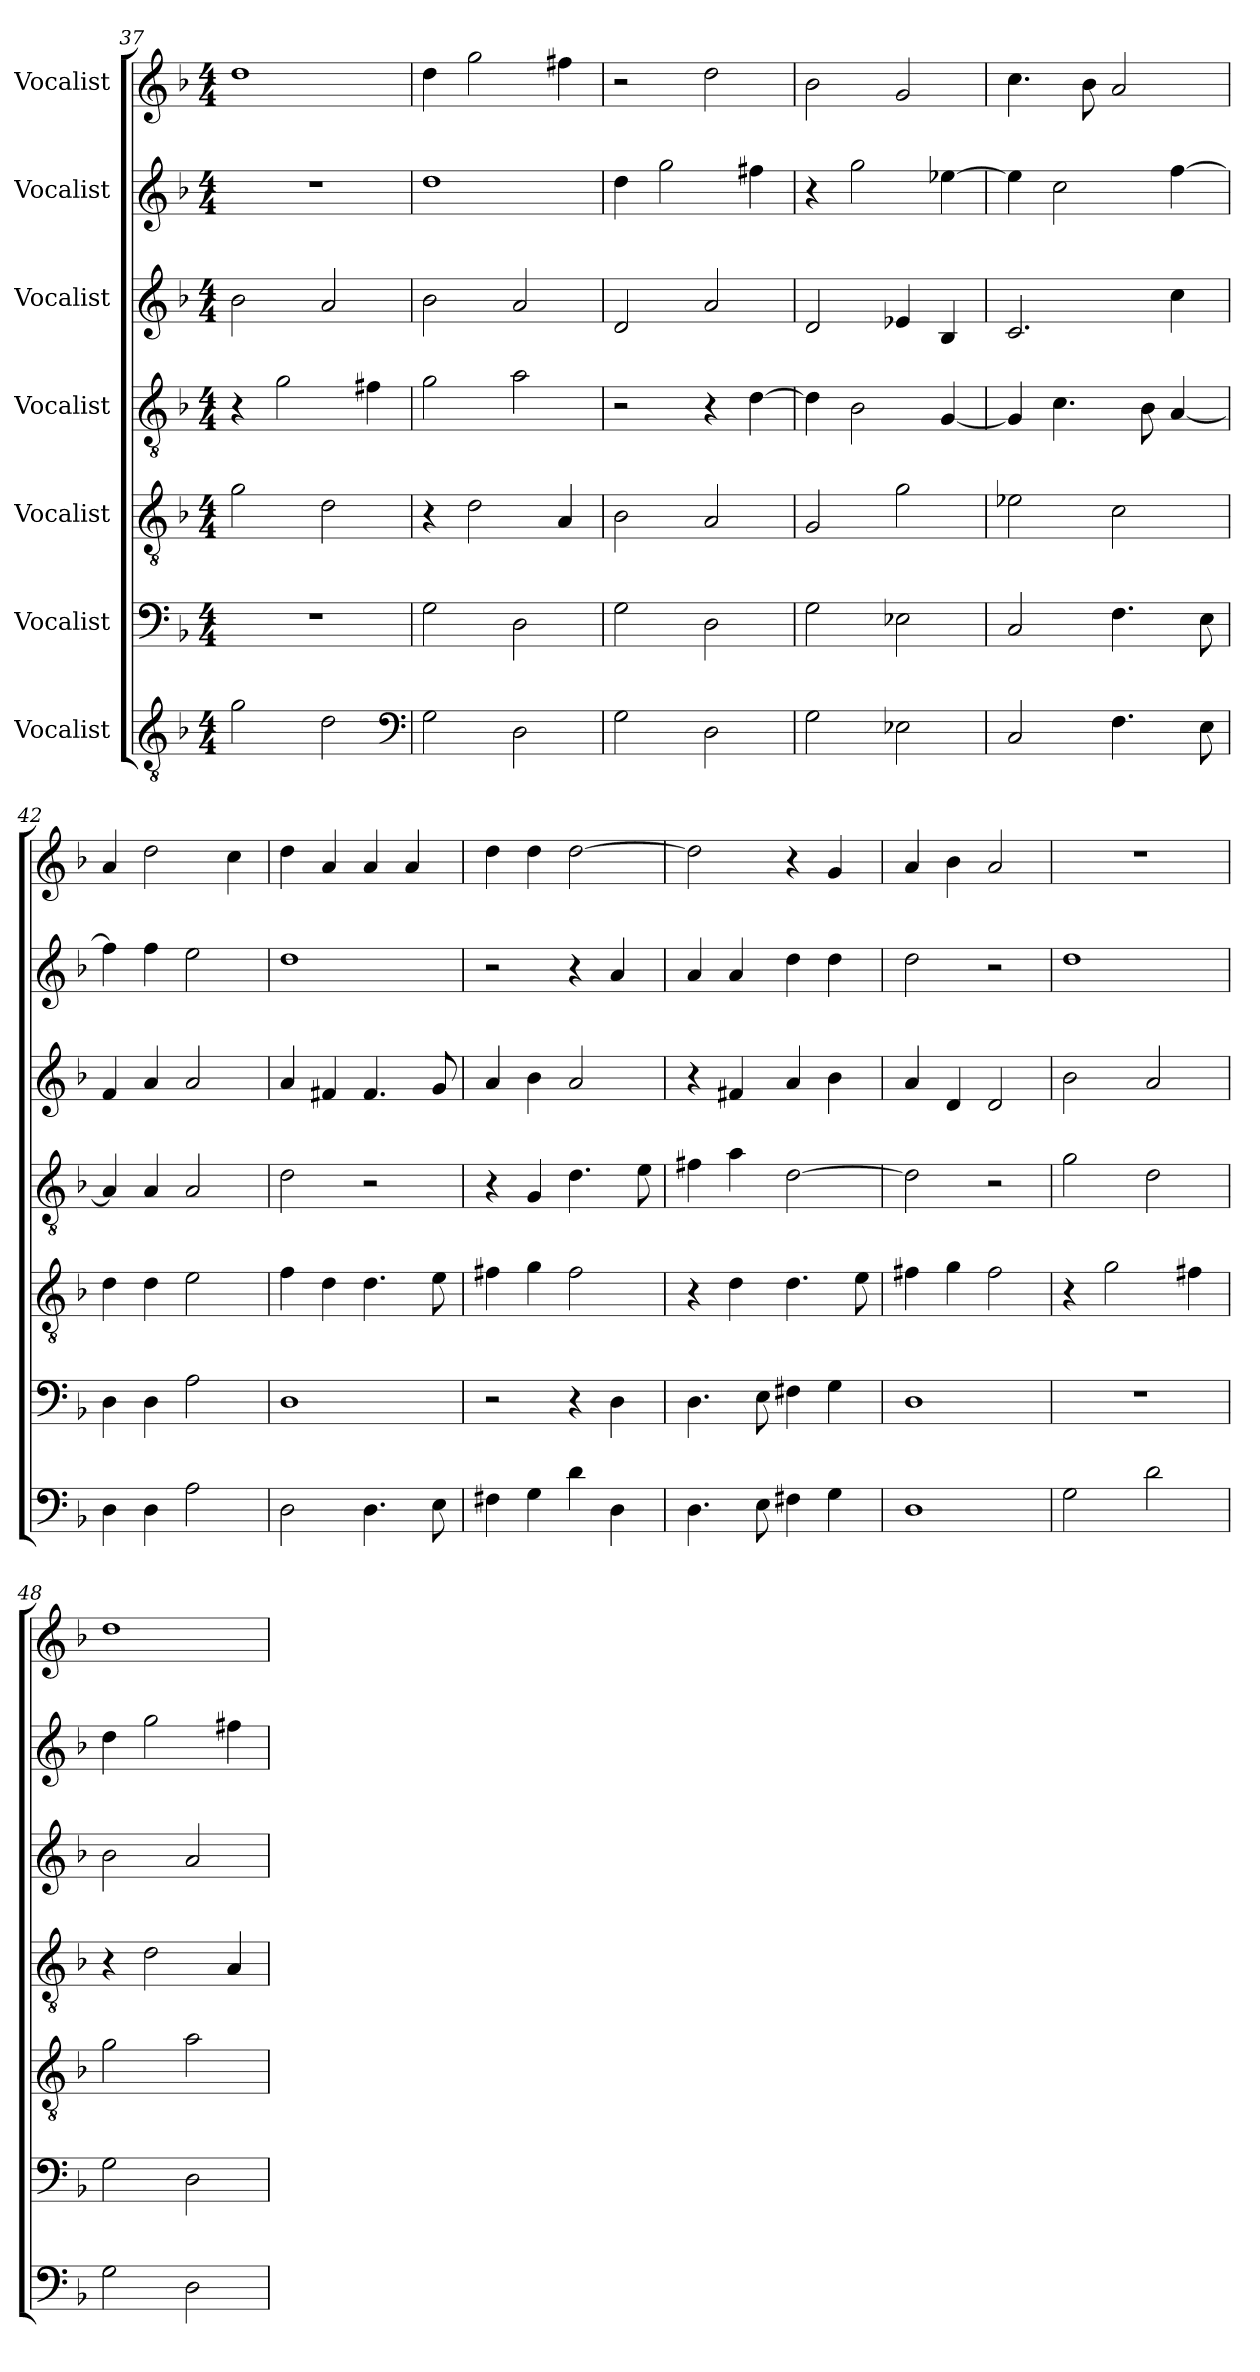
**kern	**kern	**kern	**kern	**kern	**kern	**kern
*part7	*part6	*part5	*part4	*part3	*part2	*part1
*staff7	*staff6	*staff5	*staff4	*staff3	*staff2	*staff1
*I"Vocalist	*I"Vocalist	*I"Vocalist	*I"Vocalist	*I"Vocalist	*I"Vocalist	*I"Vocalist
*clefGv2	*clefF4	*clefGv2	*clefGv2	*clefG2	*clefG2	*clefG2
*k[b-]	*k[b-]	*k[b-]	*k[b-]	*k[b-]	*k[b-]	*k[b-]
*M4/4	*M4/4	*M4/4	*M4/4	*M4/4	*M4/4	*M4/4
=37	=37	=37	=37	=37	=37	=37
2g\	1r	2g\	4r	2b-\	1r	1dd
.	.	.	2g\	.	.	.
2d\	.	2d\	.	2a/	.	.
.	.	.	4f#X\	.	.	.
*clefF4	*	*	*	*	*	*
=38	=38	=38	=38	=38	=38	=38
2G\	2G\	4r	2g\	2b-\	1dd	4dd\
.	.	2d\	.	.	.	2gg\
2D\	2D\	.	2a\	2a/	.	.
.	.	4A/	.	.	.	4ff#X\
=39	=39	=39	=39	=39	=39	=39
2G\	2G\	2B-\	2r	2d/	4dd\	2r
.	.	.	.	.	2gg\	.
2D\	2D\	2A/	4r	2a/	.	2dd\
.	.	.	[4d\	.	4ff#X\	.
=40	=40	=40	=40	=40	=40	=40
2G\	2G\	2G/	4d\]	2d/	4r	2b-\
.	.	.	2B-\	.	2gg\	.
2E-X\	2E-X\	2g\	.	4e-X/	.	2g/
.	.	.	[4G/	4B-/	[4ee-X\	.
=41	=41	=41	=41	=41	=41	=41
2C/	2C/	2e-X\	4G/]	2.c/	4ee-\]	4.cc\
.	.	.	4.c\	.	2cc\	.
.	.	.	.	.	.	8b-\
4.F\	4.F\	2c\	.	.	.	2a/
.	.	.	8B-\	.	.	.
.	.	.	[4A/	4cc\	[4ff\	.
8E\	8E\	.	.	.	.	.
=42	=42	=42	=42	=42	=42	=42
4D\	4D\	4d\	4A/]	4f/	4ff\]	4a/
4D\	4D\	4d\	4A/	4a/	4ff\	2dd\
2A\	2A\	2e\	2A/	2a/	2ee\	.
.	.	.	.	.	.	4cc\
=43	=43	=43	=43	=43	=43	=43
2D\	1D	4f\	2d\	4a/	1dd	4dd\
.	.	4d\	.	4f#X/	.	4a/
4.D\	.	4.d\	2r	4.f#/	.	4a/
.	.	.	.	.	.	4a/
8E\	.	8e\	.	8g/	.	.
=44	=44	=44	=44	=44	=44	=44
4F#X\	2r	4f#X\	4r	4a/	2r	4dd\
4G\	.	4g\	4G/	4b-\	.	4dd\
4d\	4r	2f#\	4.d\	2a/	4r	[2dd\
4D\	4D\	.	.	.	4a/	.
.	.	.	8e\	.	.	.
=45	=45	=45	=45	=45	=45	=45
4.D\	4.D\	4r	4f#X\	4r	4a/	2dd\]
.	.	4d\	4a\	4f#X/	4a/	.
8E\	8E\	.	.	.	.	.
4F#X\	4F#X\	4.d\	[2d\	4a/	4dd\	4r
4G\	4G\	.	.	4b-\	4dd\	4g/
.	.	8e\	.	.	.	.
=46	=46	=46	=46	=46	=46	=46
1D	1D	4f#X\	2d\]	4a/	2dd\	4a/
.	.	4g\	.	4d/	.	4b-\
.	.	2f#\	2r	2d/	2r	2a/
=47	=47	=47	=47	=47	=47	=47
2G\	1r	4r	2g\	2b-\	1dd	1r
.	.	2g\	.	.	.	.
2d\	.	.	2d\	2a/	.	.
.	.	4f#X\	.	.	.	.
=48	=48	=48	=48	=48	=48	=48
2G\	2G\	2g\	4r	2b-\	4dd\	1dd
.	.	.	2d\	.	2gg\	.
2D\	2D\	2a\	.	2a/	.	.
.	.	.	4A/	.	4ff#X\	.
=	=	=	=	=	=	=
*-	*-	*-	*-	*-	*-	*-
